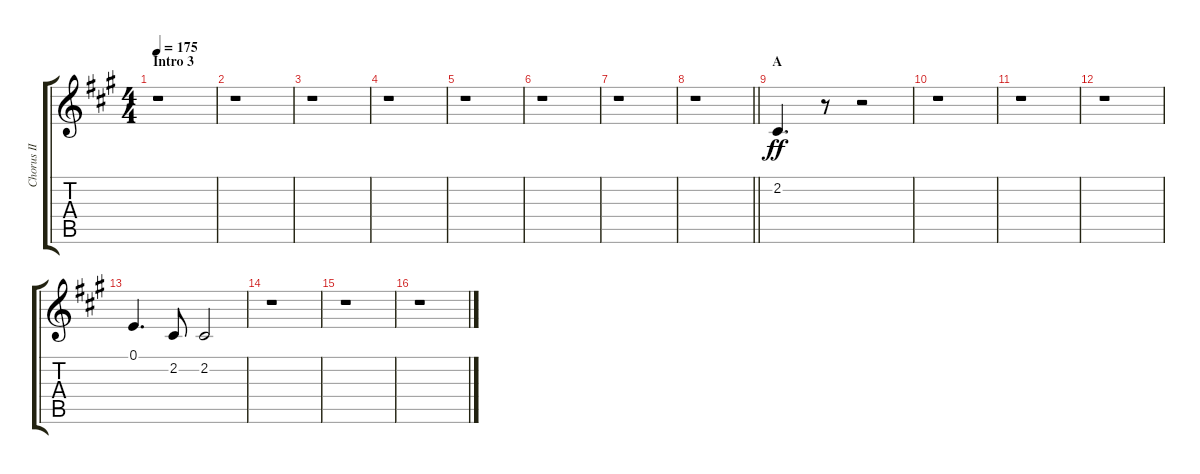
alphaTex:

\track ("Chorus II" "Chorus II") {instrument voiceoohs}
\staff {score tabs}
\tuning (E4 B3 G3 D3 A2 E2) {hide}
\ts (4 4)
\section ("" "Intro 3")
\tempo 175
\clef g2
\ks a
r.1{dy ff} |
r.1 |
r.1 |
r.1 |
r.1 |
r.1 |
r.1 |
\barLineRight lightlight
r.1 |
\section ("" "A")
2.2.4{d} r.8 r.2 |
r.1 |
r.1 |
r.1 |
0.1.4{d} 2.2.8 2.2.2 |
r.1 |
r.1 |
r.1
